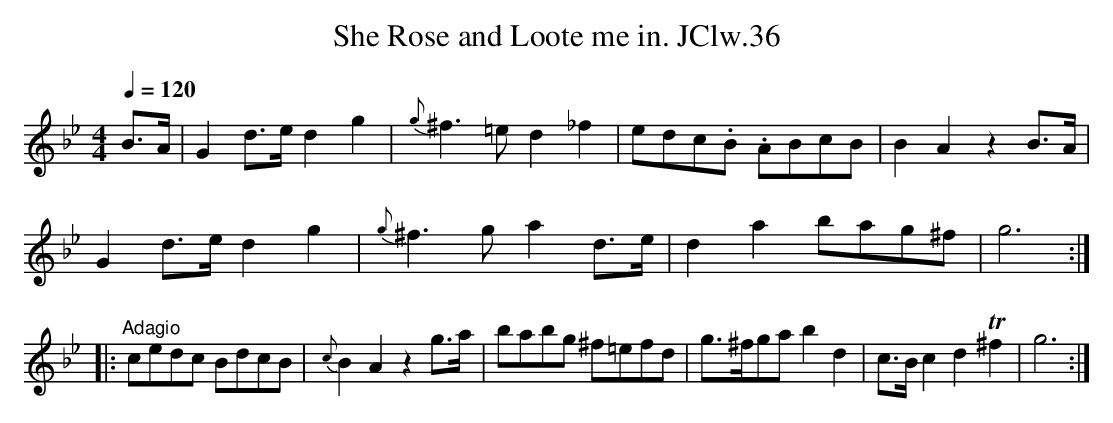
X:1
T:She Rose and Loote me in. JClw.36
M:4/4
L:1/8
Q:1/4=120
K:Gm
B>A|G2 d>ed2g2|{g}^f3=ed2_f2|edc.B. ABcB|B2A2z2B>A|
G2 d>ed2g2|{g}^f3ga2 d>e|d2a2bag^f|g6:|
|:"^Adagio"cedc BdcB|{c}B2A2z2g>a|babg ^f=efd|g>^fgab2d2|c>B c2d2T^f2|g6:|
